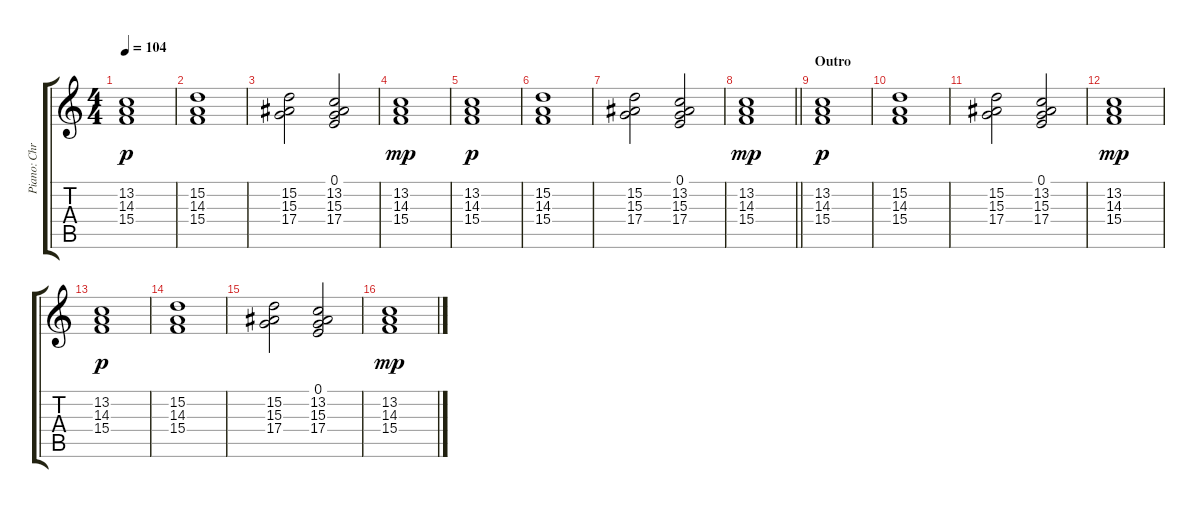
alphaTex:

\track ("Piano: Christine McVie" "Piano: Chr") {instrument acousticgrandpiano}
\staff {score tabs}
\tuning (E4 B3 G3 D3 A2 E2) {hide}
\ts (4 4)
\tempo 104
\clef g2
\ks c
(13.2 14.3 15.4).1{dy p} |
(15.2 14.3 15.4).1 |
(15.2 15.3 17.4).2 (0.1 13.2 15.3 17.4).2 |
(13.2 14.3 15.4).1{dy mp} |
(13.2 14.3 15.4).1{dy p} |
(15.2 14.3 15.4).1 |
(15.2 15.3 17.4).2 (0.1 13.2 15.3 17.4).2 |
\barLineRight lightlight
(13.2 14.3 15.4).1{dy mp} |
\section ("" "Outro")
(13.2 14.3 15.4).1{dy p} |
(15.2 14.3 15.4).1 |
(15.2 15.3 17.4).2 (0.1 13.2 15.3 17.4).2 |
(13.2 14.3 15.4).1{dy mp} |
(13.2 14.3 15.4).1{dy p} |
(15.2 14.3 15.4).1 |
(15.2 15.3 17.4).2 (0.1 13.2 15.3 17.4).2 |
(13.2 14.3 15.4).1{dy mp}
